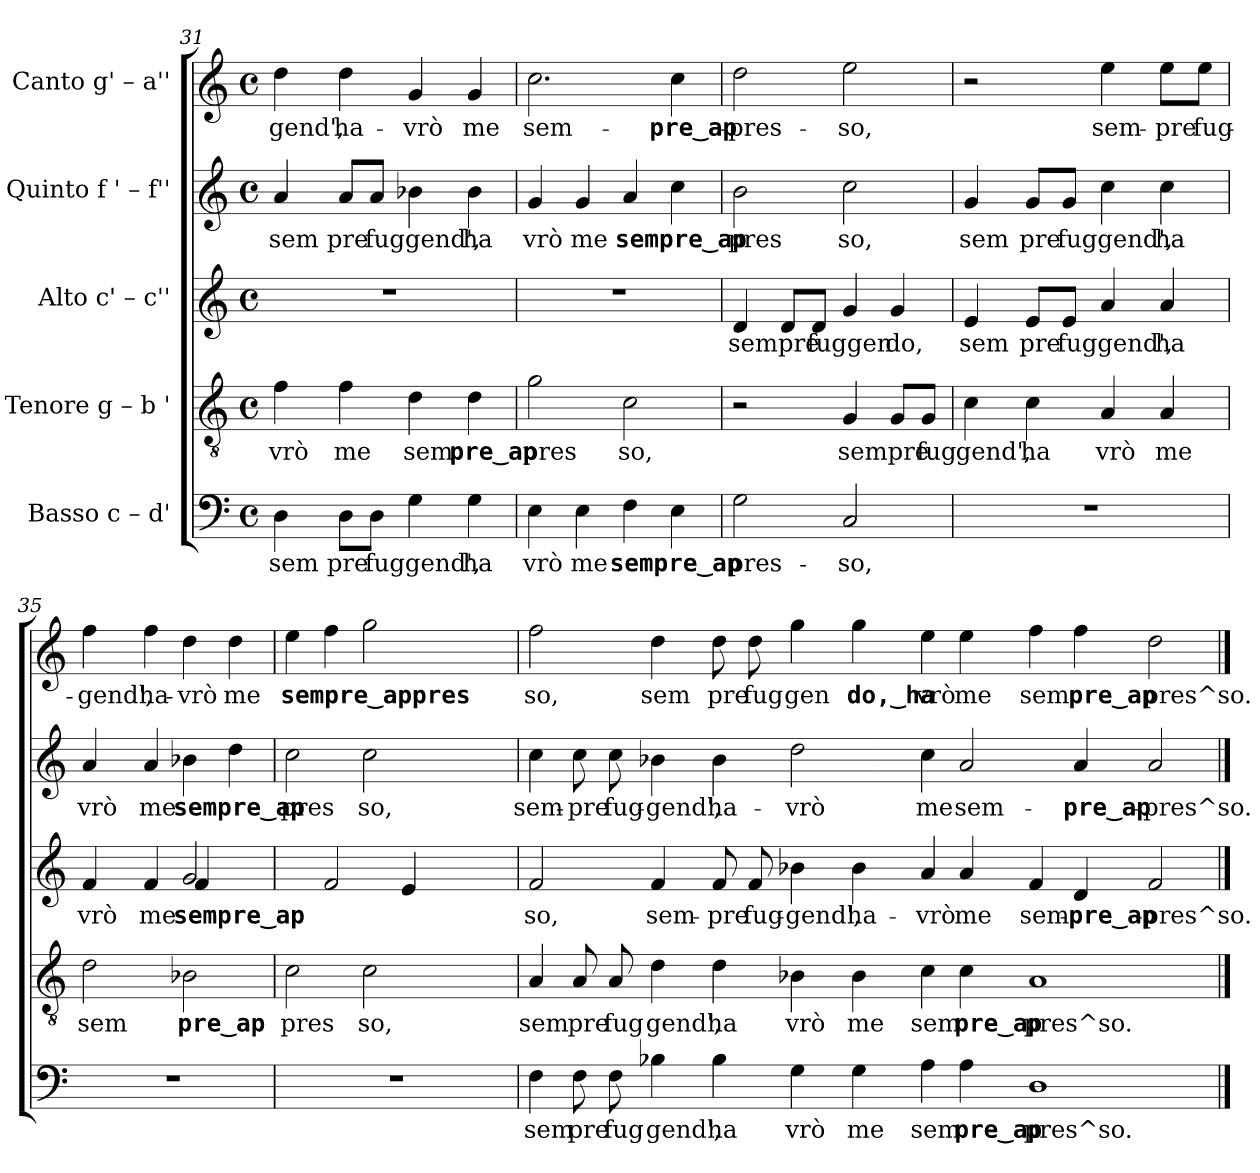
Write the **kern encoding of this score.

**kern	**text	**kern	**text	**kern	**text	**kern	**text	**kern	**text
*part5	*part5	*part4	*part4	*part3	*part3	*part2	*part2	*part1	*part1
*staff5	*staff5	*staff4	*staff4	*staff3	*staff3	*staff2	*staff2	*staff1	*staff1
*I"Basso  c – d'	*	*I"Tenore  g – b '	*	*I"Alto  c' – c''	*	*I"Quinto  f ' – f''	*	*I"Canto  g' – a''	*
*clefF4	*	*clefGv2	*	*clefG2	*	*clefG2	*	*clefG2	*
*k[]	*	*k[]	*	*k[]	*	*k[]	*	*k[]	*
*C:	*	*C:	*	*C:	*	*C:	*	*C:	*
*M4/4	*	*M4/4	*	*M4/4	*	*M4/4	*	*M4/4	*
*met(c)	*	*met(c)	*	*met(c)	*	*met(c)	*	*met(c)	*
=31	=31	=31	=31	=31	=31	=31	=31	=31	=31
!	!LO:LY:b:rj	!	!LO:LY:b:rj	!	!	!	!LO:LY:b:rj	!	!LO:LY:b:rj
4D\	sem	4f\	vrò	1r	.	4a/	sem	4dd\	-gend',
!	!LO:LY:b:rj	!	!LO:LY:b:rj	!	!	!	!LO:LY:b:rj	!	!LO:LY:b:rj
8D\L	pre	4f\	me	.	.	8a/L	pre	4dd\	ha-
!	!LO:LY:b:rj	!	!	!	!	!	!LO:LY:b:rj	!	!
8D\J	fuggend',	.	.	.	.	8a/J	fuggend',	.	.
!	!LO:LY:b:rj	!	!LO:LY:b:rj	!	!	!	!LO:LY:b:rj	!	!LO:LY:b:rj
4G\	.	4d\	sem	.	.	4b-X\	.	4g/	-vrò
!	!LO:LY:b:rj	!	!LO:LY:b:rj	!	!	!	!LO:LY:b:rj	!	!LO:LY:b:rj
4G\	ha	4d\	pre‿ap	.	.	4b-\	ha	4g/	me
!!LO:LB:g=z
=32	=32	=32	=32	=32	=32	=32	=32	=32	=32
!	!LO:LY:b:rj	!	!LO:LY:b:rj	!	!	!	!LO:LY:b:rj	!	!LO:LY:b:rj
4E\	vrò	2g\	pres	1r	.	4g/	vrò	2.cc\	sem-
!	!LO:LY:b:rj	!	!	!	!	!	!LO:LY:b:rj	!	!
4E\	me	.	.	.	.	4g/	me	.	.
!	!LO:LY:b:rj	!	!LO:LY:b:rj	!	!	!	!LO:LY:b:rj	!	!
4F\	sempre‿ap-	2c\	so,	.	.	4a/	sempre‿ap	.	.
!	!LO:LY:b:rj	!	!	!	!	!	!LO:LY:b:rj	!	!LO:LY:b:rj
4E\	--	.	.	.	.	4cc\	.	4cc\	-pre‿ap-
=33	=33	=33	=33	=33	=33	=33	=33	=33	=33
!	!LO:LY:b:rj	!	!	!	!LO:LY:b:rj	!	!LO:LY:b:rj	!	!LO:LY:b:rj
2G\	-pres-	2r	.	4d/	sempre	2b\	pres	2dd\	-pres-
!	!	!	!	!	!LO:LY:b:rj	!	!	!	!
.	.	.	.	8d/L	.	.	.	.	.
!	!	!	!	!	!LO:LY:b:rj	!	!	!	!
.	.	.	.	8d/J	fuggen	.	.	.	.
!	!LO:LY:b:rj	!	!LO:LY:b:rj	!	!LO:LY:b:rj	!	!LO:LY:b:rj	!	!LO:LY:b:rj
2C/	-so,	4G/	sempre	4g/	.	2cc\	so,	2ee\	-so,
!	!	!	!LO:LY:b:rj	!	!LO:LY:b:rj	!	!	!	!
.	.	8G/L	.	4g/	do,	.	.	.	.
!	!	!	!LO:LY:b:rj	!	!	!	!	!	!
.	.	8G/J	fug	.	.	.	.	.	.
=34	=34	=34	=34	=34	=34	=34	=34	=34	=34
!	!	!	!LO:LY:b:rj	!	!LO:LY:b:rj	!	!LO:LY:b:rj	!	!
1r	.	4c\	gend',	4e/	sem	4g/	sem	2r	.
!	!	!	!LO:LY:b:rj	!	!LO:LY:b:rj	!	!LO:LY:b:rj	!	!
.	.	4c\	ha	8e/L	pre	8g/L	pre	.	.
!	!	!	!	!	!LO:LY:b:rj	!	!LO:LY:b:rj	!	!
.	.	.	.	8e/J	fuggend',	8g/J	fuggend',	.	.
!	!	!	!LO:LY:b:rj	!	!LO:LY:b:rj	!	!LO:LY:b:rj	!	!LO:LY:b:rj
.	.	4A/	vrò	4a/	.	4cc\	.	4ee\	sem-
!	!	!	!LO:LY:b:rj	!	!LO:LY:b:rj	!	!LO:LY:b:rj	!	!LO:LY:b:rj
.	.	4A/	me	4a/	ha	4cc\	ha	8ee\L	-pre
!	!	!	!	!	!	!	!	!	!LO:LY:b:rj
.	.	.	.	.	.	.	.	8ee\J	fug-
=35	=35	=35	=35	=35	=35	=35	=35	=35	=35
!	!	!	!LO:LY:b:rj	!	!LO:LY:b:rj	!	!LO:LY:b:rj	!	!LO:LY:b:rj
*	*	*	*	*^	*	*	*	*	*
1r	.	2d\	sem	4f/	2ryy	vrò	4a/	vrò	4ff\	-gend',
!	!	!	!	!	!	!LO:LY:b:rj	!	!LO:LY:b:rj	!	!LO:LY:b:rj
.	.	.	.	4f/	.	me	4a/	me	4ff\	ha-
!	!	!	!LO:LY:b:rj	!	!	!LO:LY:b:rj	!	!LO:LY:b:rj	!	!LO:LY:b:rj
.	.	2B-X\	pre‿ap	2g/	4f/	sempre‿ap	4b-X\	sempre‿ap	4dd\	-vrò
!	!	!	!	!	!	!	!	!LO:LY:b:rj	!	!LO:LY:b:rj
.	.	.	.	.	4ryy	.	4dd\	.	4dd\	me
=36	=36	=36	=36	=36	=36	=36	=36	=36	=36	=36
!	!	!	!LO:LY:b:rj	!	!	!	!	!LO:LY:b:rj	!	!LO:LY:b:rj
*	*	*	*	*v	*v	*	*	*	*	*
1r	.	2c\	pres	4ryy	.	2cc\	pres	4ee\	sempre‿appres-
!	!	!	!	!	!	!	!	!	!LO:LY:b:rj
.	.	.	.	2f/	.	.	.	4ff\	--
!	!	!	!LO:LY:b:rj	!	!	!	!LO:LY:b:rj	!	!LO:LY:b:rj
.	.	2c\	so,	.	.	2cc\	so,	2gg\	--
!	!	!	!	!	!LO:LY:b:rj	!	!	!	!
.	.	.	.	4e/	.	.	.	.	.
!!LO:PB:g=z
=37	=37	=37	=37	=37	=37	=37	=37	=37	=37
!	!LO:LY:b:rj	!	!LO:LY:b:rj	!	!LO:LY:b:rj	!	!LO:LY:b:rj	!	!LO:LY:b:rj
4F\	sem	4A/	sem	2f/	so,	4cc\	sem-	2ff\	-so,
!	!LO:LY:b:rj	!	!LO:LY:b:rj	!	!	!	!LO:LY:b:rj	!	!
8F\	pre	8A/	pre	.	.	8cc\	-pre	.	.
!	!LO:LY:b:rj	!	!LO:LY:b:rj	!	!	!	!LO:LY:b:rj	!	!
8F\	fug	8A/	fug	.	.	8cc\	fug-	.	.
!	!LO:LY:b:rj	!	!LO:LY:b:rj	!	!LO:LY:b:rj	!	!LO:LY:b:rj	!	!LO:LY:b:rj
4B-X\	gend',	4d\	gend',	4f/	sem-	4b-X\	-gend',	4dd\	sem
!	!LO:LY:b:rj	!	!LO:LY:b:rj	!	!LO:LY:b:rj	!	!LO:LY:b:rj	!	!LO:LY:b:rj
4B-\	ha	4d\	ha	8f/	-pre	4b-\	ha-	8dd\	pre
!	!	!	!	!	!LO:LY:b:rj	!	!	!	!LO:LY:b:rj
.	.	.	.	8f/	fug-	.	.	8dd\	fug
!	!LO:LY:b:rj	!	!LO:LY:b:rj	!	!LO:LY:b:rj	!	!LO:LY:b:rj	!	!LO:LY:b:rj
4G\	vrò	4B-X\	vrò	4b-X\	-gend',	2dd\	-vrò	4gg\	gen
!	!LO:LY:b:rj	!	!LO:LY:b:rj	!	!LO:LY:b:rj	!	!	!	!LO:LY:b:rj
4G\	me	4B-\	me	4b-\	ha-	.	.	4gg\	do,‿ha
!	!LO:LY:b:rj	!	!LO:LY:b:rj	!	!LO:LY:b:rj	!	!LO:LY:b:rj	!	!LO:LY:b:rj
4A\	sem	4c\	sem	4a/	-vrò	4cc\	me	4ee\	vrò
!	!LO:LY:b:rj	!	!LO:LY:b:rj	!	!LO:LY:b:rj	!	!LO:LY:b:rj	!	!LO:LY:b:rj
4A\	pre‿ap	4c\	pre‿ap	4a/	me	2a/	sem-	4ee\	me
!	!LO:LY:b:rj	!	!LO:LY:b:rj	!	!LO:LY:b:rj	!	!	!	!LO:LY:b:rj
1D	pres^so.	1A	pres^so.	4f/	sem-	.	.	4ff\	sem
!	!	!	!	!	!LO:LY:b:rj	!	!LO:LY:b:rj	!	!LO:LY:b:rj
.	.	.	.	4d/	-pre‿ap-	4a/	-pre‿ap-	4ff\	pre‿ap
!	!	!	!	!	!LO:LY:b:rj	!	!LO:LY:b:rj	!	!LO:LY:b:rj
.	.	.	.	2f/	-pres^so.-	2a/	-pres^so.-	2dd\	pres^so.
==	==	==	==	==	==	==	==	==	==
*-	*-	*-	*-	*-	*-	*-	*-	*-	*-
